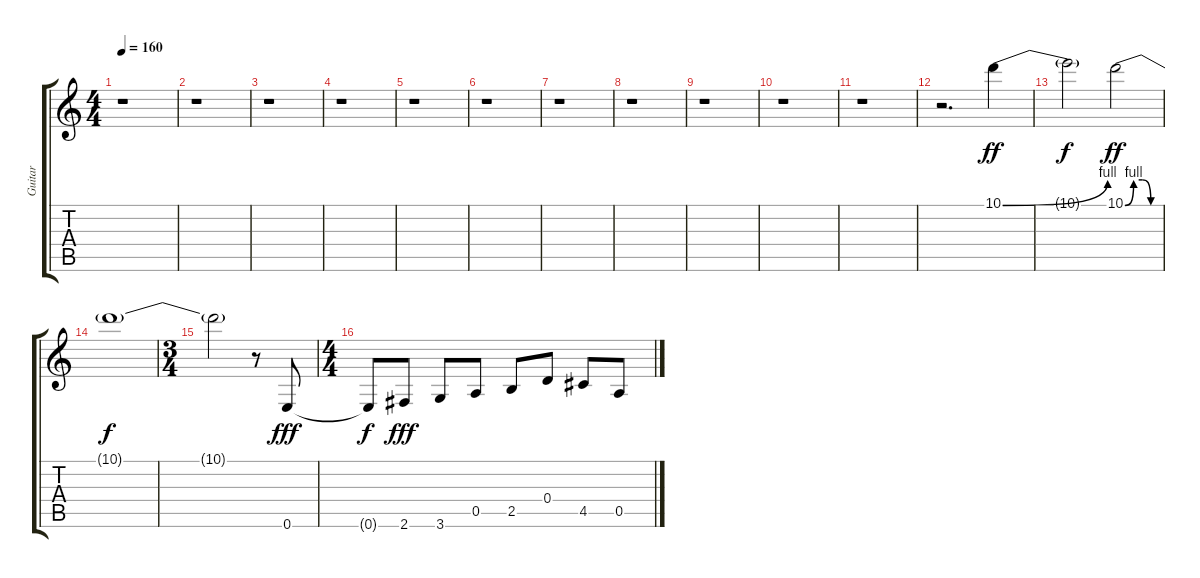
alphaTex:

\track ("Guitar" "Guitar") {instrument distortionguitar}
\staff {score tabs}
\tuning (E4 B3 G3 D3 A2 E2) {hide}
\ts (4 4)
\tempo 160
\clef g2
\ks c
r.1{dy f} |
r.1 |
r.1 |
r.1 |
r.1 |
r.1 |
r.1 |
r.1 |
r.1 |
r.1 |
r.1 |
r.2{d} 10.1{be (bend 0 0 60 4)}.4{dy ff} |
10.1{t}.2{dy f} 10.1{be (custom 0 0 15 4 30 4 45 0 60 0)}.2{dy ff} |
10.1{t}.1{dy f} |
\ts (3 4)
10.1{t}.2 r.8 0.6.8{dy fff} |
\ts (4 4)
0.6{t}.8{dy f} 2.6.8{dy fff} 3.6.8 0.5.8 2.5.8 0.4.8 4.5.8 0.5.8
